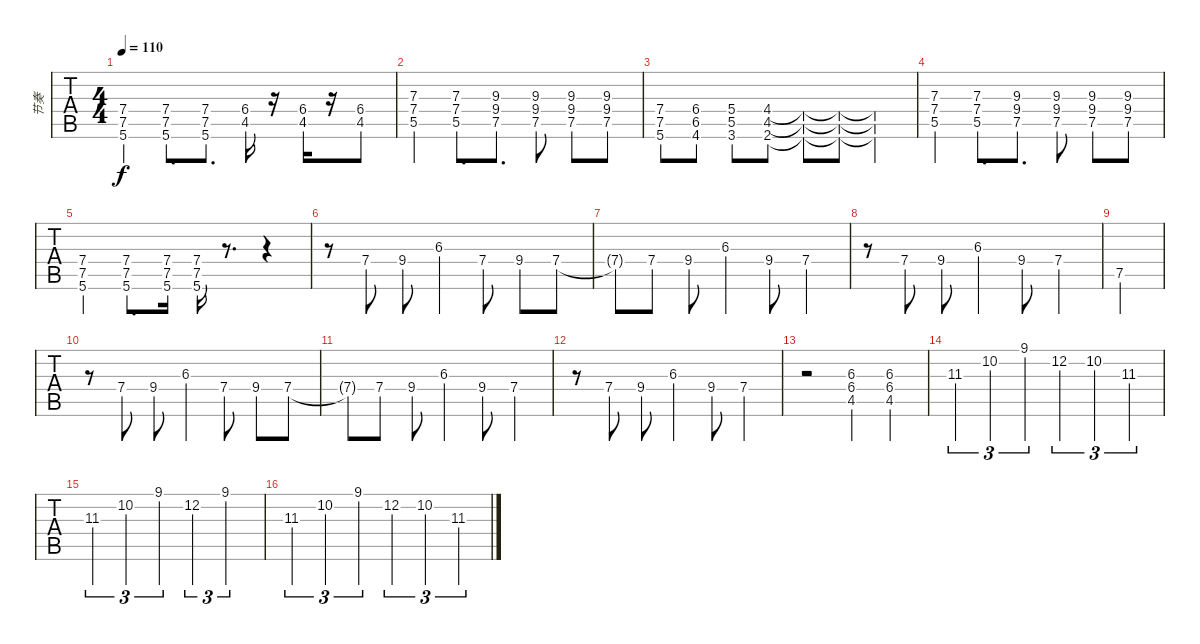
\track ("节奏" "节奏") {instrument overdrivenguitar}
\staff {tabs}
\tuning (E4 B3 G3 D3 A2 E2) {hide}
\ts (4 4)
\tempo 110
\clef g2
\ks c
(7.4 7.5 5.6).4{dy f} (7.4 7.5 5.6).8{d} (7.4 7.5 5.6).8{d} (6.4 4.5).16 r.16 (6.4 4.5).16 r.16 (6.4 4.5).8 |
(7.3 7.4 5.5).4 (7.3 7.4 5.5).8{d} (9.3 9.4 7.5).8{d} (9.3 9.4 7.5).8 (9.3 9.4 7.5).8 (9.3 9.4 7.5).8 |
(7.4 7.5 5.6).8 (6.4 6.5 4.6).8 (5.4 5.5 3.6).8 (4.4 4.5 2.6).8 (4.4{t} 4.5{t} 2.6{t}).8 (4.4{t} 4.5{t} 2.6{t}).8 (4.4{t} 4.5{t} 2.6{t}).4 |
(7.3 7.4 5.5).4 (7.3 7.4 5.5).8{d txt ""} (9.3 9.4 7.5).8{d} (9.3 9.4 7.5).8 (9.3 9.4 7.5).8 (9.3 9.4 7.5).8 |
(7.4 7.5 5.6).4 (7.4 7.5 5.6).8{d} (7.4 7.5 5.6).16 (7.4 7.5 5.6).16 r.8{d} r.4 |
r.8 7.4.8 9.4.8 6.3.4 7.4.8 9.4.8 7.4.8 |
7.4{t}.8 7.4.8 9.4.8 6.3.4 9.4.8 7.4.4 |
r.8 7.4.8 9.4.8 6.3.4 9.4.8 7.4.4 |
7.5.4 |
r.8 7.4.8 9.4.8 6.3.4 7.4.8 9.4.8 7.4.8 |
7.4{t}.8 7.4.8 9.4.8 6.3.4 9.4.8 7.4.4 |
r.8 7.4.8 9.4.8 6.3.4 9.4.8 7.4.4 |
r.2 (6.3 6.4 4.5).4 (6.3 6.4 4.5).4 |
11.3.4{tu (3 2)} 10.2.4{tu (3 2)} 9.1.4{tu (3 2)} 12.2.4{tu (3 2)} 10.2.4{tu (3 2)} 11.3.4{tu (3 2)} |
11.3.4{tu (3 2)} 10.2.4{tu (3 2)} 9.1.4{tu (3 2)} 12.2.4{tu (3 2)} 9.1.2{tu (3 2)} |
11.3.4{tu (3 2)} 10.2.4{tu (3 2)} 9.1.4{tu (3 2)} 12.2.4{tu (3 2)} 10.2.4{tu (3 2)} 11.3.4{tu (3 2)}
